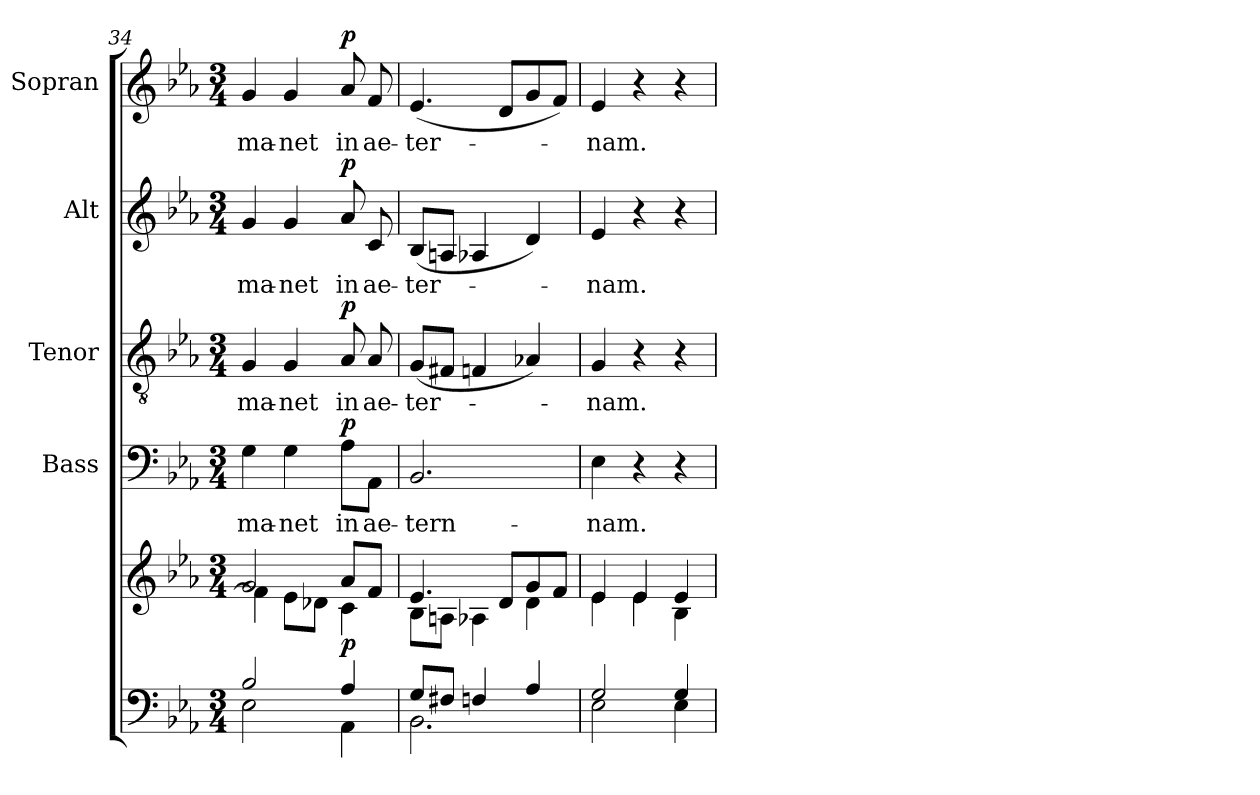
**kern	**kern	**dynam	**kern	**text	**dynam	**kern	**text	**dynam	**kern	**text	**dynam	**kern	**text	**dynam
*part5	*part5	*part5	*part4	*part4	*part4	*part3	*part3	*part3	*part2	*part2	*part2	*part1	*part1	*part1
*staff6	*staff5	*staff5/6	*staff4	*staff4	*staff4	*staff3	*staff3	*staff3	*staff2	*staff2	*staff2	*staff1	*staff1	*staff1
*	*	*	*I"Bass	*	*	*I"Tenor	*	*	*I"Alt	*	*	*I"Sopran	*	*
*	*	*	*I'B.	*	*	*I'T.	*	*	*I'A.	*	*	*I'S.	*	*
*clefF4	*clefG2	*	*clefF4	*	*	*clefGv2	*	*	*clefG2	*	*	*clefG2	*	*
*k[b-e-a-]	*k[b-e-a-]	*	*k[b-e-a-]	*	*	*k[b-e-a-]	*	*	*k[b-e-a-]	*	*	*k[b-e-a-]	*	*
*E-:	*E-:	*	*E-:	*	*	*E-:	*	*	*E-:	*	*	*E-:	*	*
*M3/4	*M3/4	*	*M3/4	*	*	*M3/4	*	*	*M3/4	*	*	*M3/4	*	*
=34	=34	=34	=34	=34	=34	=34	=34	=34	=34	=34	=34	=34	=34	=34
*^	*^	*	*	*	*	*	*	*	*	*	*	*	*	*
!	!	!	!	!	!	!LO:LY:b	!	!	!LO:LY:b	!	!	!LO:LY:b	!	!	!LO:LY:b	!
2B-/	2E-\	2g/	4f\]	.	4G\	ma-	.	4G/	ma-	.	4g/	ma-	.	4g/	ma-	.
!	!	!	!	!	!	!LO:LY:b	!	!	!LO:LY:b	!	!	!LO:LY:b	!	!	!LO:LY:b	!
.	.	.	8e-\L	.	4G\	-net	.	4G/	-net	.	4g/	-net	.	4g/	-net	.
.	.	.	8d-X\J	.	.	.	.	.	.	.	.	.	.	.	.	.
!	!	!	!	!LO:DY:b	!	!LO:LY:b	!LO:DY:a	!	!LO:LY:b	!LO:DY:a	!	!LO:LY:b	!LO:DY:a	!	!LO:LY:b	!LO:DY:a
4A-/	4AA-\	8a-/L	4c\	p	8A-\L	in	p	8A-/	in	p	8a-/	in	p	8a-/	in	p
!	!	!	!	!	!	!LO:LY:b	!	!	!LO:LY:b	!	!	!LO:LY:b	!	!	!LO:LY:b	!
.	.	8f/J	.	.	8AA-\J	ae-	.	8A-/	ae-	.	8c/	ae-	.	8f/	ae-	.
=35	=35	=35	=35	=35	=35	=35	=35	=35	=35	=35	=35	=35	=35	=35	=35	=35
!	!	!	!	!	!	!LO:LY:b	!	!	!LO:LY:b	!	!	!LO:LY:b	!	!	!LO:LY:b	!
8G/L	2.BB-\	4.e-/	8B-\L	.	2.BB-/	-tern-	.	(<8G/L	-ter-	.	(>8B-/L	-ter-	.	(<4.e-/	-ter-	.
8F#X/J	.	.	8An\J	.	.	.	.	8F#X/J	.	.	8An/J	.	.	.	.	.
4Fn/	.	.	4A-X\	.	.	.	.	4Fn/	.	.	4A-X/	.	.	.	.	.
.	.	8d/L	.	.	.	.	.	.	.	.	.	.	.	8d/L	.	.
4A-/	.	8g/	4d\	.	.	.	.	4A-X/)	.	.	4d/)	.	.	8g/	.	.
.	.	8f/J	.	.	.	.	.	.	.	.	.	.	.	8f/J)	.	.
=36	=36	=36	=36	=36	=36	=36	=36	=36	=36	=36	=36	=36	=36	=36	=36	=36
!	!	!	!	!	!	!LO:LY:b	!	!	!LO:LY:b	!	!	!LO:LY:b	!	!	!LO:LY:b	!
2G/	2E-\	4e-/	4e-\	.	4E-\	-nam.	.	4G/	-nam.	.	4e-/	-nam.	.	4e-/	-nam.	.
.	.	4e-/	4e-\	.	4r	.	.	4r	.	.	4r	.	.	4r	.	.
4G/	4E-\	4e-/	4B-\	.	4r	.	.	4r	.	.	4r	.	.	4r	.	.
*v	*v	*	*	*	*	*	*	*	*	*	*	*	*	*	*	*
*	*v	*v	*	*	*	*	*	*	*	*	*	*	*	*	*
=	=	=	=	=	=	=	=	=	=	=	=	=	=	=
*-	*-	*-	*-	*-	*-	*-	*-	*-	*-	*-	*-	*-	*-	*-
